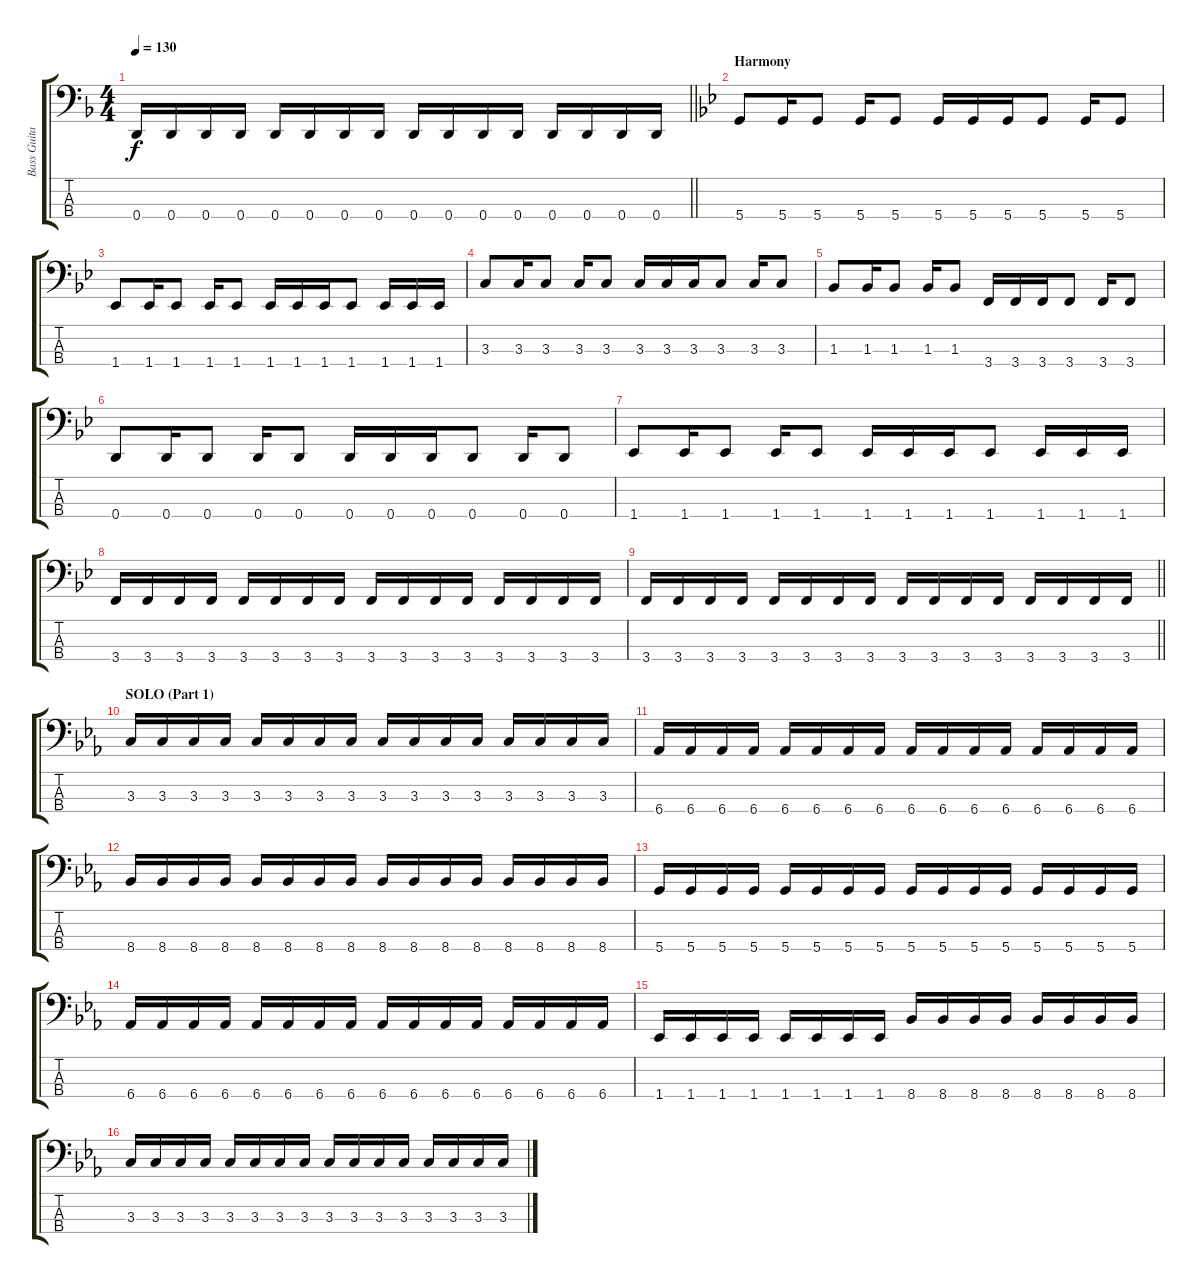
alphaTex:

\track ("Bass Guitar" "Bass Guita") {instrument electricbassfinger}
\staff {score tabs}
\tuning (G2 D2 A1 D1) {hide}
\ts (4 4)
\tempo 130
\clef f4
\barLineRight lightlight
\ks dminor
0.4.16{dy f} 0.4.16 0.4.16 0.4.16 0.4.16 0.4.16 0.4.16 0.4.16 0.4.16 0.4.16 0.4.16 0.4.16 0.4.16 0.4.16 0.4.16 0.4.16 |
\section ("" "Harmony")
\ks gminor
5.4.8 5.4.16 5.4.8 5.4.16 5.4.8 5.4.16 5.4.16 5.4.16 5.4.8 5.4.16 5.4.8 |
1.4.8 1.4.16 1.4.8 1.4.16 1.4.8 1.4.16 1.4.16 1.4.16 1.4.8 1.4.16 1.4.16 1.4.16 |
3.3.8 3.3.16 3.3.8 3.3.16 3.3.8 3.3.16 3.3.16 3.3.16 3.3.8 3.3.16 3.3.8 |
1.3.8 1.3.16 1.3.8 1.3.16 1.3.8 3.4.16 3.4.16 3.4.16 3.4.8 3.4.16 3.4.8 |
0.4.8 0.4.16 0.4.8 0.4.16 0.4.8 0.4.16 0.4.16 0.4.16 0.4.8 0.4.16 0.4.8 |
1.4.8 1.4.16 1.4.8 1.4.16 1.4.8 1.4.16 1.4.16 1.4.16 1.4.8 1.4.16 1.4.16 1.4.16 |
3.4.16 3.4.16 3.4.16 3.4.16 3.4.16 3.4.16 3.4.16 3.4.16 3.4.16 3.4.16 3.4.16 3.4.16 3.4.16 3.4.16 3.4.16 3.4.16 |
\barLineRight lightlight
3.4.16 3.4.16 3.4.16 3.4.16 3.4.16 3.4.16 3.4.16 3.4.16 3.4.16 3.4.16 3.4.16 3.4.16 3.4.16 3.4.16 3.4.16 3.4.16 |
\section ("" "SOLO (Part 1)")
\ks cminor
3.3.16 3.3.16 3.3.16 3.3.16 3.3.16 3.3.16 3.3.16 3.3.16 3.3.16 3.3.16 3.3.16 3.3.16 3.3.16 3.3.16 3.3.16 3.3.16 |
6.4.16 6.4.16 6.4.16 6.4.16 6.4.16 6.4.16 6.4.16 6.4.16 6.4.16 6.4.16 6.4.16 6.4.16 6.4.16 6.4.16 6.4.16 6.4.16 |
8.4.16 8.4.16 8.4.16 8.4.16 8.4.16 8.4.16 8.4.16 8.4.16 8.4.16 8.4.16 8.4.16 8.4.16 8.4.16 8.4.16 8.4.16 8.4.16 |
5.4.16 5.4.16 5.4.16 5.4.16 5.4.16 5.4.16 5.4.16 5.4.16 5.4.16 5.4.16 5.4.16 5.4.16 5.4.16 5.4.16 5.4.16 5.4.16 |
6.4.16 6.4.16 6.4.16 6.4.16 6.4.16 6.4.16 6.4.16 6.4.16 6.4.16 6.4.16 6.4.16 6.4.16 6.4.16 6.4.16 6.4.16 6.4.16 |
1.4.16 1.4.16 1.4.16 1.4.16 1.4.16 1.4.16 1.4.16 1.4.16 8.4.16 8.4.16 8.4.16 8.4.16 8.4.16 8.4.16 8.4.16 8.4.16 |
3.3.16 3.3.16 3.3.16 3.3.16 3.3.16 3.3.16 3.3.16 3.3.16 3.3.16 3.3.16 3.3.16 3.3.16 3.3.16 3.3.16 3.3.16 3.3.16
